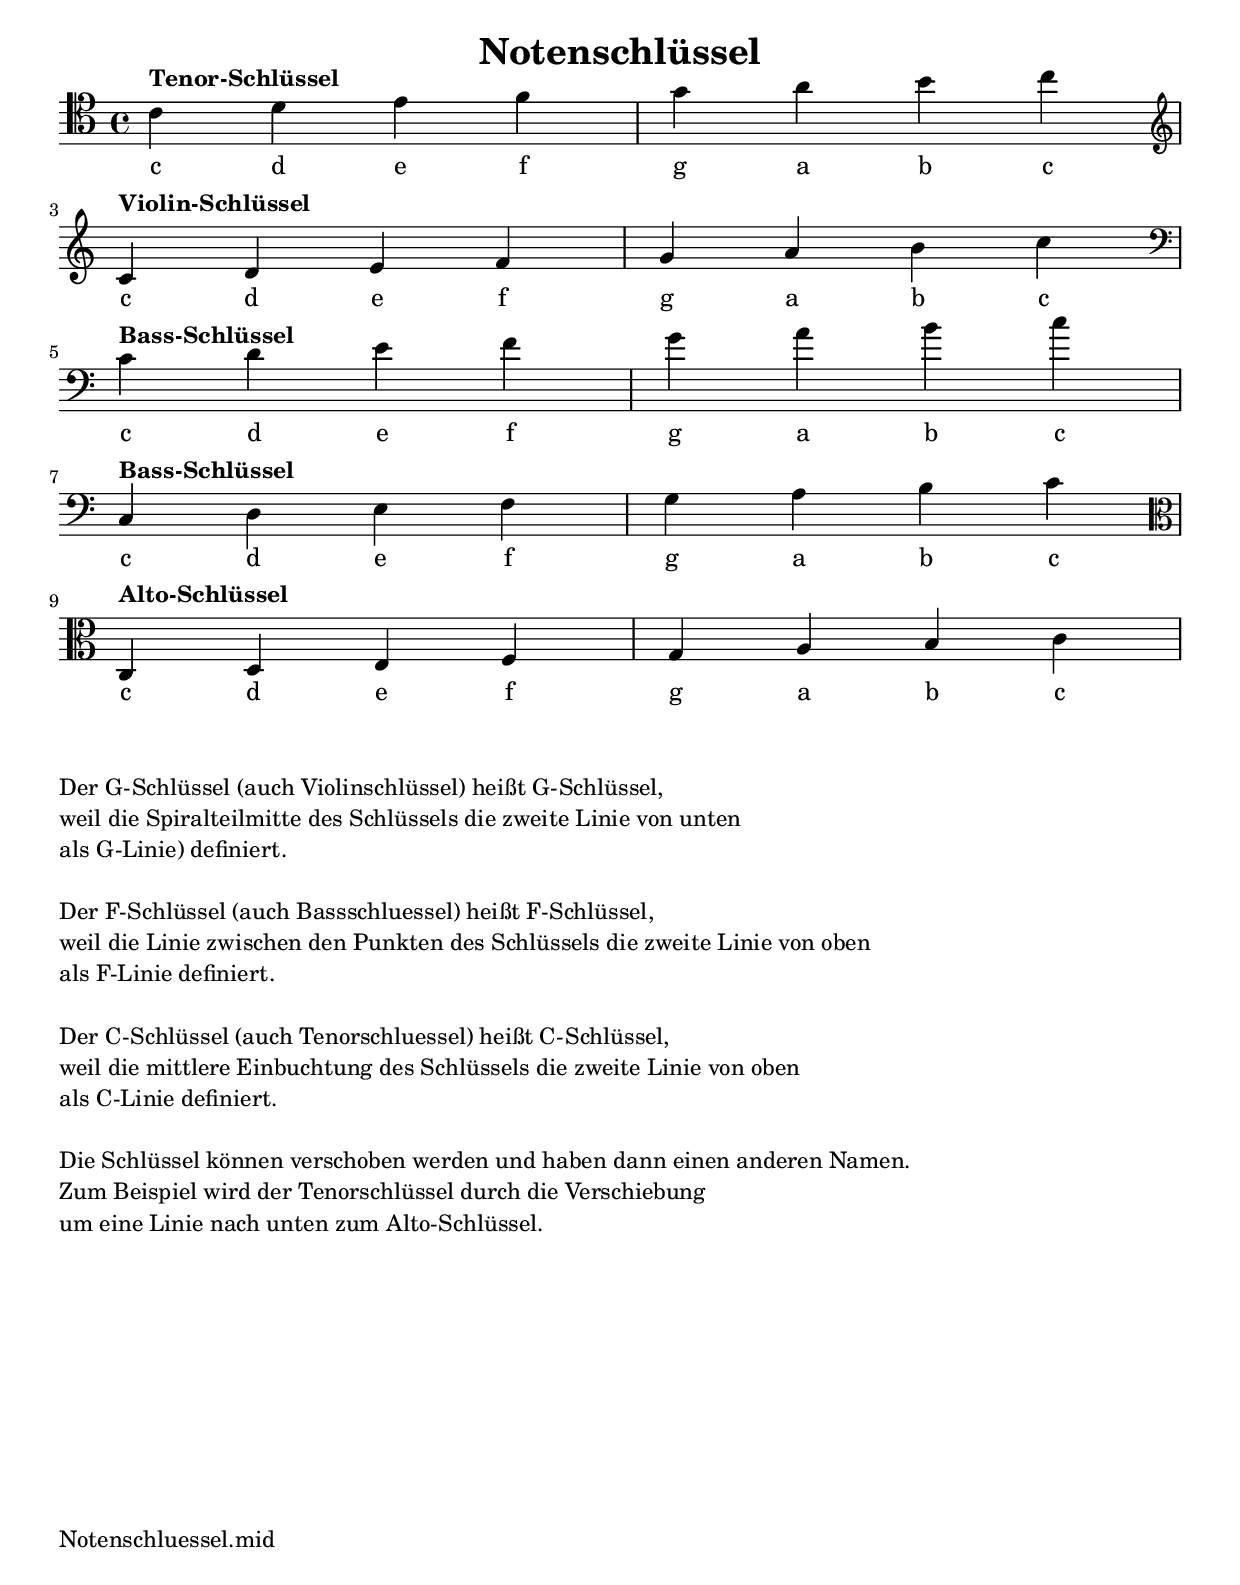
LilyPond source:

\version "2.24.3"
\version "2.24.3"
\bookpart{
   \tocItem \markup  "Notenschlüssel"
   \header { title = "Notenschlüssel"
   }
\score {
    \new Staff {
      \clef tenor
        \relative c' { c^\markup{ \raise #1 \bold {Tenor-Schlüssel}} d e f g a b c \break }
        \addlyrics   { c d e f g a b c        }
      \clef treble
        \relative c' { c^\markup{ \raise #1 \bold {Violin-Schlüssel}} d e f g a b c \break }
        \addlyrics   { c d e f g a b c        }
      \clef bass
        \relative c' { c^\markup{ \raise #1 \bold {Bass-Schlüssel}}  d e f g a b c \break }
        \addlyrics   { c d e f g a b c        }
      \clef bass
        \relative c  { c^\markup{ \raise #1 \bold {Bass-Schlüssel}} d e f g a b c \break }
        \addlyrics   { c d e f g a b c        }
      \clef alto
        \relative c  { c^\markup{ \raise #1 \bold {Alto-Schlüssel}} d e f g a b c \break }
        \addlyrics   { c d e f g a b c        }
    }
    \midi{}
    \layout{ indent = 0 }
}

\markup {
 \column {

  \line{\null}
  \line{Der G-Schlüssel (auch Violinschlüssel) heißt G-Schlüssel,}
  \line{weil die Spiralteilmitte des Schlüssels die zweite Linie von unten}
  \line{als  G-Linie) definiert.}

  \line{\null}
  \line{Der F-Schlüssel (auch Bassschluessel) heißt F-Schlüssel,}
  \line{weil die Linie zwischen den Punkten des Schlüssels die zweite Linie von oben}
  \line{als F-Linie definiert.}

  \line{\null}
  \line{Der C-Schlüssel (auch Tenorschluessel) heißt C-Schlüssel,}
  \line{weil die mittlere Einbuchtung des Schlüssels die zweite Linie von oben}
  \line{als C-Linie definiert.}

  \line{\null}
  \line{Die Schlüssel können verschoben werden und haben dann einen anderen Namen.}
  \line{Zum Beispiel wird der Tenorschlüssel durch die Verschiebung}
  \line{um eine Linie nach unten zum Alto-Schlüssel.}
}}

 \markup{
  \vspace #10
  \with-url #"http:///edgar-saenger.de/musik/vermischtes/src/notenschluessel/notenschluessel.mid" {Notenschluessel.mid}
}
}
